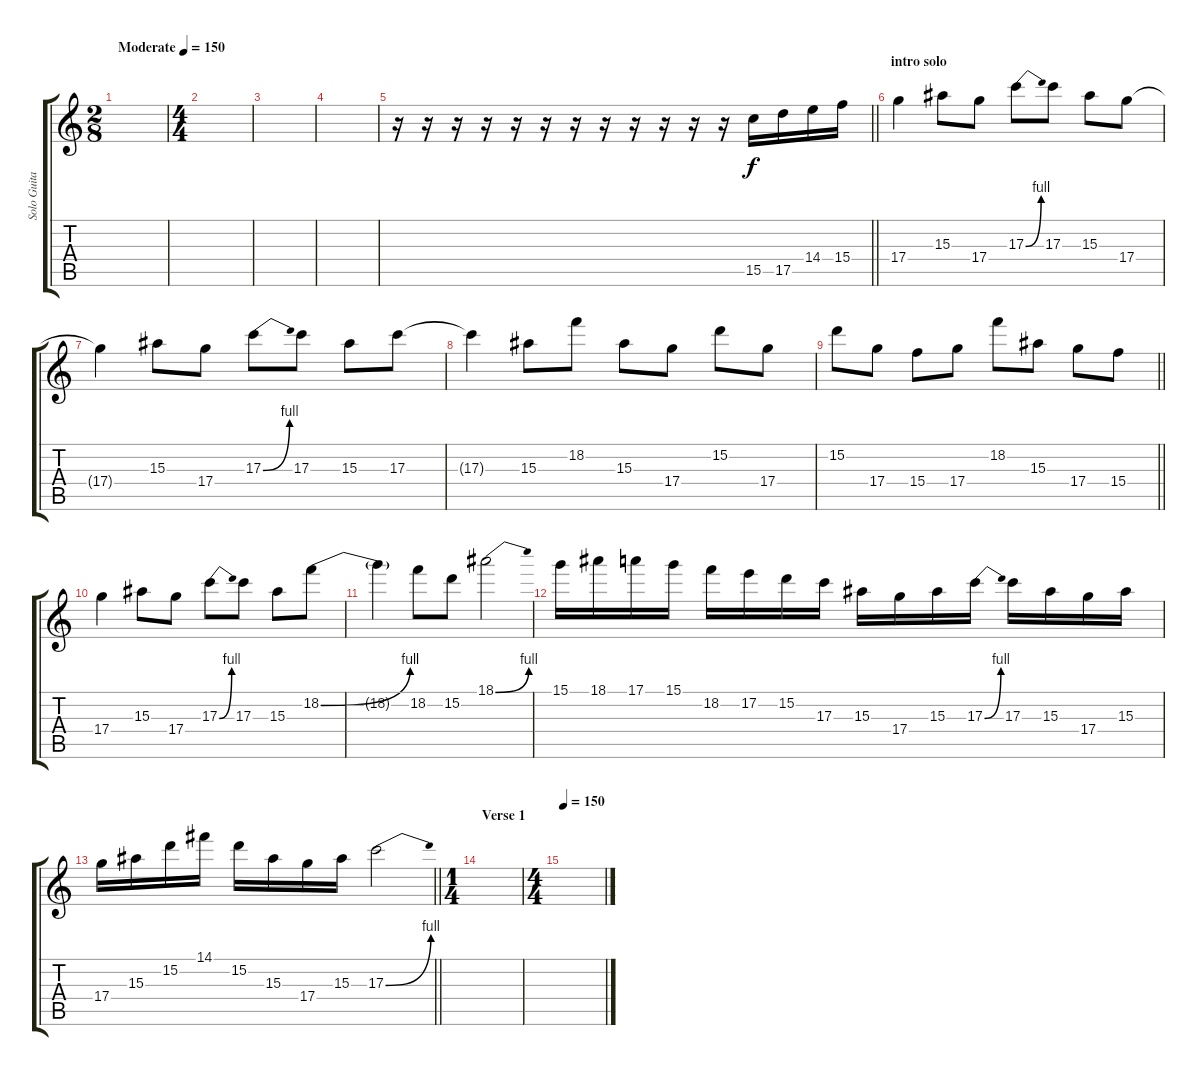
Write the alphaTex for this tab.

\track ("Solo Guitar" "Solo Guita") {instrument overdrivenguitar}
\staff {score tabs}
\tuning (E4 B3 G3 D3 A2 E2) {hide}
\ts (2 8)
\tempo (150 "Moderate")
\clef g2
\ks c
|
\ts (4 4)
|
|
|
\barLineRight lightlight
r.16 r.16 r.16 r.16 r.16 r.16 r.16 r.16 r.16 r.16 r.16 r.16 15.5.16 17.5.16 14.4.16 15.4.16 |
\section ("" "intro solo")
17.4.4 15.3.8 17.4.8 17.3{be (bend 0 0 60 4)}.8 17.3.8 15.3.8 17.4.8 |
17.4{t}.4 15.3.8 17.4.8 17.3{be (bend 0 0 60 4)}.8 17.3.8 15.3.8 17.3.8 |
17.3{t}.4 15.3.8 18.2.8 15.3.8 17.4.8 15.2.8 17.4.8 |
\barLineRight lightlight
15.2.8 17.4.8 15.4.8 17.4.8 18.2.8 15.3.8 17.4.8 15.4.8 |
17.4.4 15.3.8 17.4.8 17.3{be (bend 0 0 60 4)}.8 17.3.8 15.3.8 18.2{be (bend 0 0 60 4)}.8 |
18.2{t}.4 18.2.8 15.2.8 18.1{be (bend 0 0 60 4)}.2 |
15.1.16 18.1.16 17.1.16 15.1.16 18.2.16 17.2.16 15.2.16 17.3.16 15.3.16 17.4.16 15.3.16 17.3{be (bend 0 0 60 4)}.16 17.3.16 15.3.16 17.4.16 15.3.16 |
\barLineRight lightlight
17.4.16 15.3.16 15.2.16 14.1.16 15.2.16 15.3.16 17.4.16 15.3.16 17.3{be (bend 0 0 60 4)}.2 |
\ts (1 4)
\section ("" "Verse 1")
|
\ts (4 4)
\tempo 150
